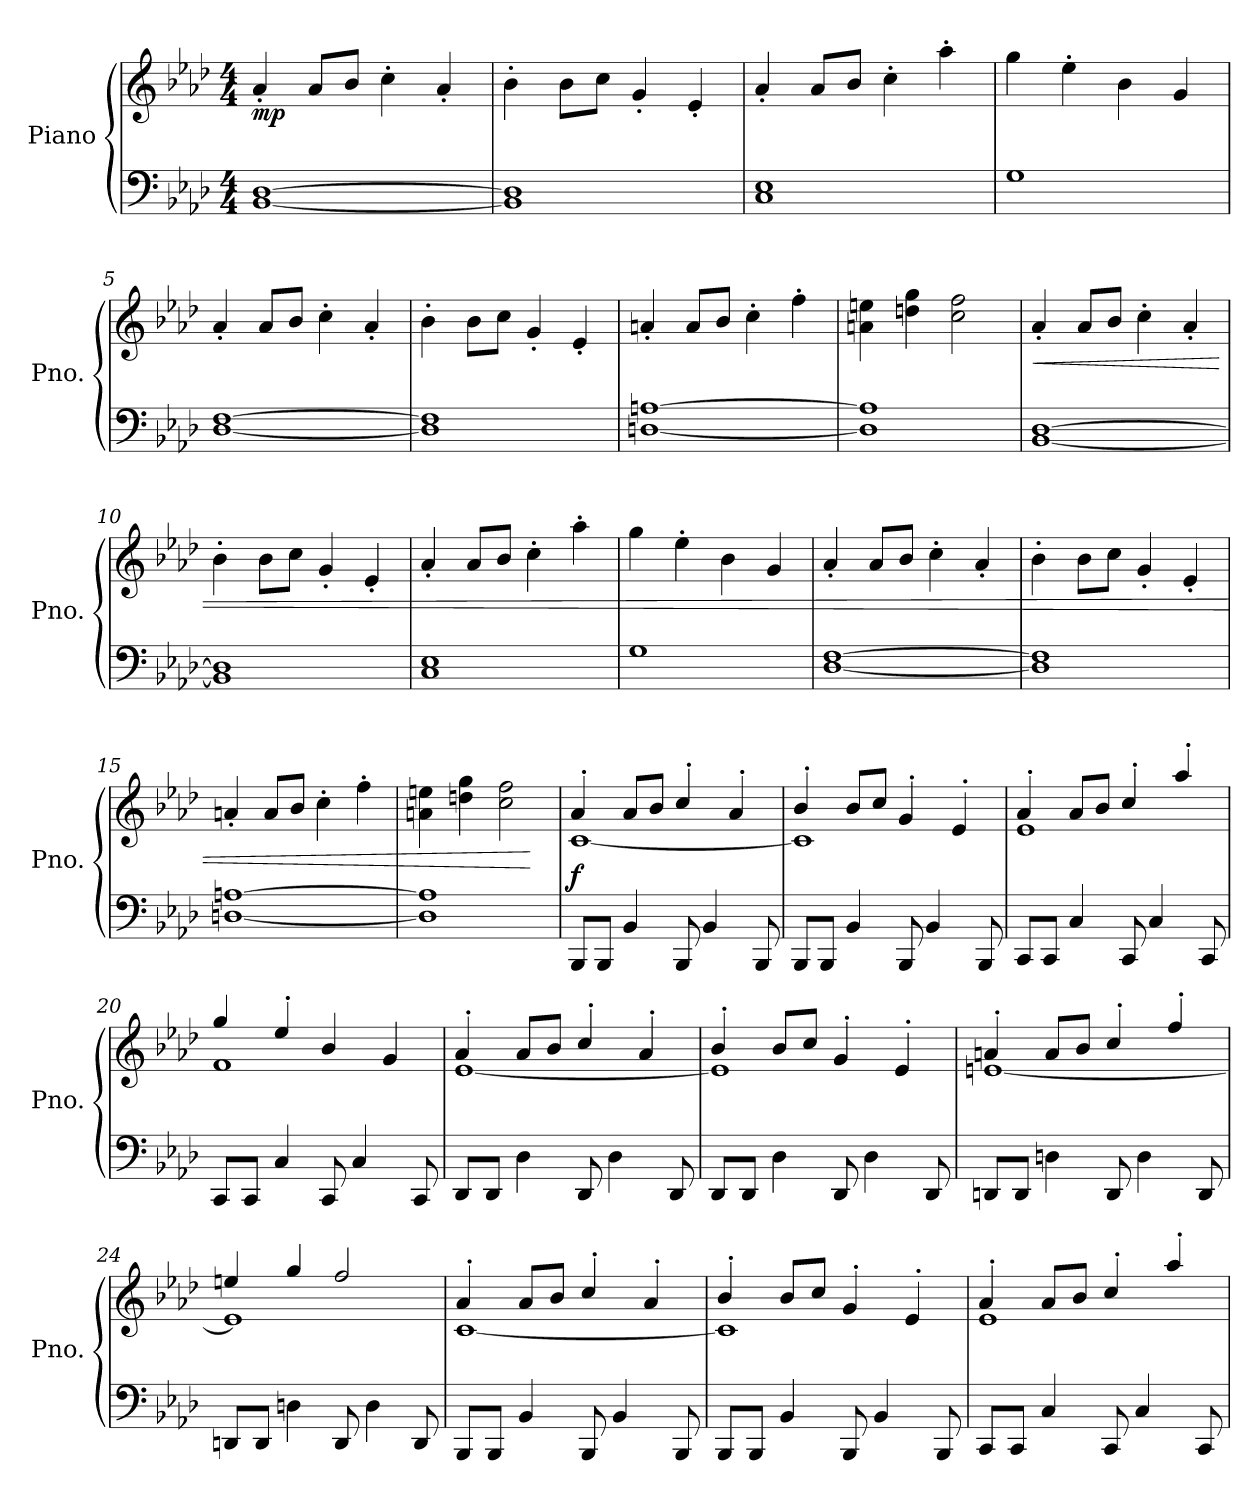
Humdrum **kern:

**kern	**kern	**dynam
*part1	*part1	*part1
*staff2	*staff1	*staff1/2
*I"Piano	*	*
*I'Pno.	*	*
*clefF4	*clefG2	*
*k[b-e-a-d-]	*k[b-e-a-d-]	*
*M4/4	*M4/4	*
*MM190	*MM190	*
=1	=1	=1
!	!	!LO:DY:b
[1BB- [1D-	4a-'/	mp
.	8a-/L	.
.	8b-/J	.
.	4cc'\	.
.	4a-'/	.
=2	=2	=2
1BB-] 1D-]	4b-'\	.
.	8b-\L	.
.	8cc\J	.
.	4g'/	.
.	4e-'/	.
=3	=3	=3
1C 1E-	4a-'/	.
.	8a-/L	.
.	8b-/J	.
.	4cc'\	.
.	4aa-'\	.
=4	=4	=4
1G	4gg\	.
.	4ee-'\	.
.	4b-\	.
.	4g/	.
=5	=5	=5
[1D- [1F	4a-'/	.
.	8a-/L	.
.	8b-/J	.
.	4cc'\	.
.	4a-'/	.
=6	=6	=6
1D-] 1F]	4b-'\	.
.	8b-\L	.
.	8cc\J	.
.	4g'/	.
.	4e-'/	.
=7	=7	=7
[1Dn [1An	4an'/	.
.	8a/L	.
.	8b-/J	.
.	4cc'\	.
.	4ff'\	.
!!LO:LB:g=z
=8	=8	=8
1D] 1A]	4an\ 4een\	.
.	4ddn\ 4gg\	.
.	2cc\ 2ff\	.
=9	=9	=9
!	!	!LO:HP:b
[1BB- [1D-	4a-'/	<
.	8a-/L	.
.	8b-/J	.
.	4cc'\	.
.	4a-'/	.
=10	=10	=10
1BB-] 1D-]	4b-'\	.
.	8b-\L	.
.	8cc\J	.
.	4g'/	.
.	4e-'/	.
=11	=11	=11
1C 1E-	4a-'/	.
.	8a-/L	.
.	8b-/J	.
.	4cc'\	.
.	4aa-'\	.
=12	=12	=12
1G	4gg\	.
.	4ee-'\	.
.	4b-\	.
.	4g/	.
=13	=13	=13
[1D- [1F	4a-'/	.
.	8a-/L	.
.	8b-/J	.
.	4cc'\	.
.	4a-'/	.
=14	=14	=14
1D-] 1F]	4b-'\	.
.	8b-\L	.
.	8cc\J	.
.	4g'/	.
.	4e-'/	.
!!LO:LB:g=z
=15	=15	=15
[1Dn [1An	4an'/	.
.	8a/L	.
.	8b-/J	.
.	4cc'\	.
.	4ff'\	.
=16	=16	=16
1D] 1A]	4an\ 4een\	.
.	4ddn\ 4gg\	.
.	2cc\ 2ff\	.
.	.	[
=17	=17	=17
*	*^	*
!	!	!	!LO:DY:a=2
8BBB-/L	4a-'/	[1c	f
8BBB-/J	.	.	.
4BB-/	8a-/L	.	.
.	8b-/J	.	.
8BBB-/	4cc'/	.	.
4BB-/	.	.	.
.	4a-'/	.	.
8BBB-/	.	.	.
=18	=18	=18	=18
8BBB-/L	4b-'/	1c]	.
8BBB-/J	.	.	.
4BB-/	8b-/L	.	.
.	8cc/J	.	.
8BBB-/	4g'/	.	.
4BB-/	.	.	.
.	4e-'/	.	.
8BBB-/	.	.	.
=19	=19	=19	=19
8CC/L	4a-'/	1e-	.
8CC/J	.	.	.
4C/	8a-/L	.	.
.	8b-/J	.	.
8CC/	4cc'/	.	.
4C/	.	.	.
.	4aa-'/	.	.
8CC/	.	.	.
!!LO:LB:g=z	!!
=20	=20	=20	=20
8CC/L	4gg/	1f	.
8CC/J	.	.	.
4C/	4ee-'/	.	.
8CC/	4b-/	.	.
4C/	.	.	.
.	4g/	.	.
8CC/	.	.	.
=21	=21	=21	=21
8DD-/L	4a-'/	[1e-	.
8DD-/J	.	.	.
4D-\	8a-/L	.	.
.	8b-/J	.	.
8DD-/	4cc'/	.	.
4D-\	.	.	.
.	4a-'/	.	.
8DD-/	.	.	.
=22	=22	=22	=22
8DD-/L	4b-'/	1e-]	.
8DD-/J	.	.	.
4D-\	8b-/L	.	.
.	8cc/J	.	.
8DD-/	4g'/	.	.
4D-\	.	.	.
.	4e-'/	.	.
8DD-/	.	.	.
=23	=23	=23	=23
8DDn/L	4an'/	[1en	.
8DD/J	.	.	.
4Dn\	8a/L	.	.
.	8b-/J	.	.
8DD/	4cc'/	.	.
4D\	.	.	.
.	4ff'/	.	.
8DD/	.	.	.
!!LO:LB:g=z	!!
=24	=24	=24	=24
8DDn/L	4een/	1e]	.
8DD/J	.	.	.
4Dn\	4gg/	.	.
8DD/	2ff/	.	.
4D\	.	.	.
8DD/	.	.	.
=25	=25	=25	=25
8BBB-/L	4a-'/	[1c	.
8BBB-/J	.	.	.
4BB-/	8a-/L	.	.
.	8b-/J	.	.
8BBB-/	4cc'/	.	.
4BB-/	.	.	.
.	4a-'/	.	.
8BBB-/	.	.	.
=26	=26	=26	=26
8BBB-/L	4b-'/	1c]	.
8BBB-/J	.	.	.
4BB-/	8b-/L	.	.
.	8cc/J	.	.
8BBB-/	4g'/	.	.
4BB-/	.	.	.
.	4e-'/	.	.
8BBB-/	.	.	.
=27	=27	=27	=27
8CC/L	4a-'/	1e-	.
8CC/J	.	.	.
4C/	8a-/L	.	.
.	8b-/J	.	.
8CC/	4cc'/	.	.
4C/	.	.	.
.	4aa-'/	.	.
8CC/	.	.	.
*	*v	*v	*
=	=	=
*-	*-	*-
